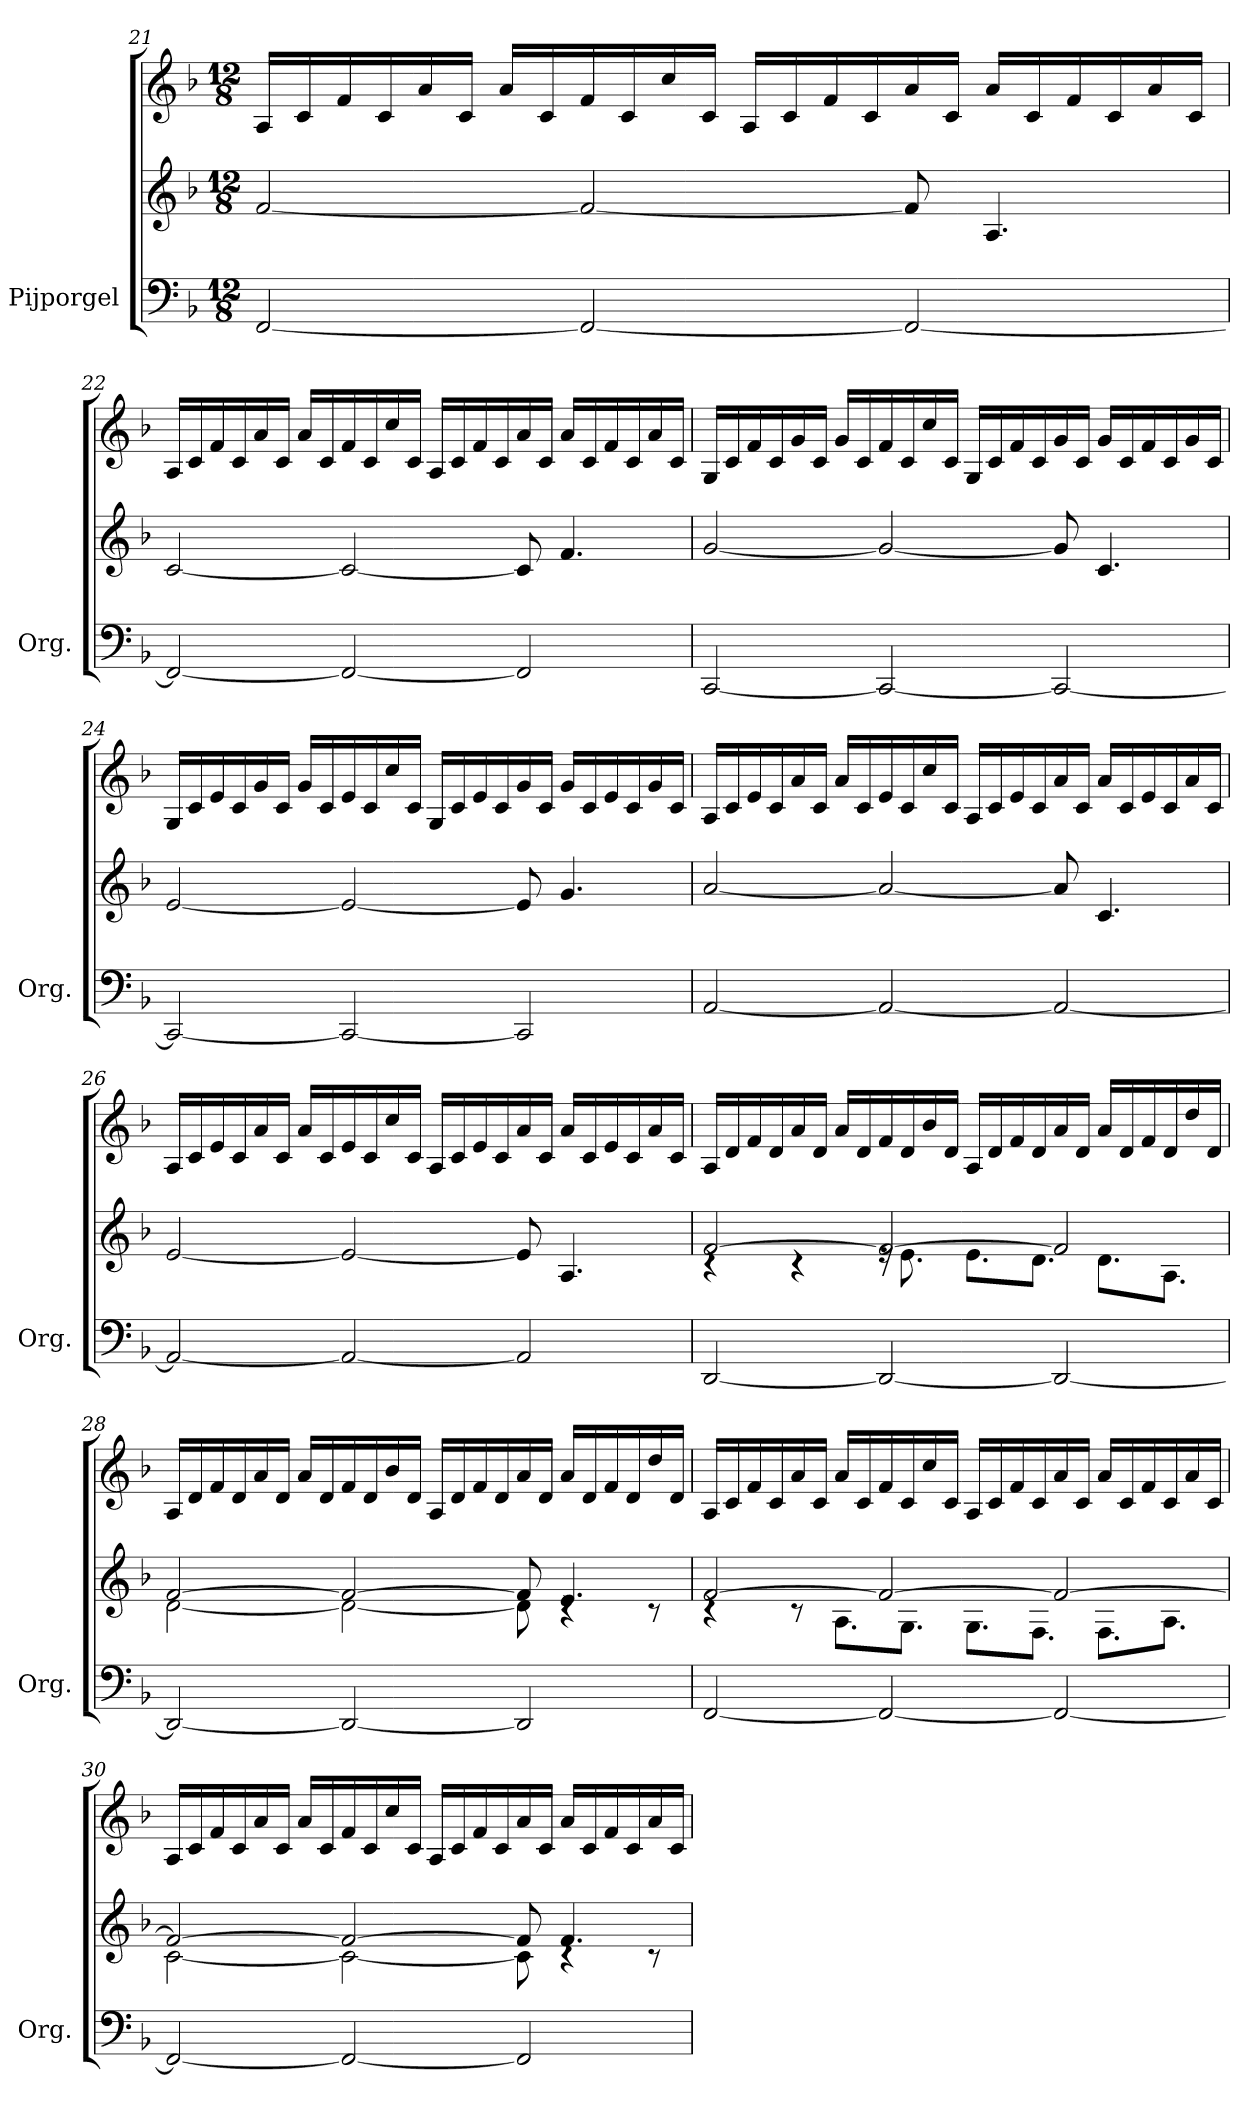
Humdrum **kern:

**kern	**kern	**kern
*part1	*part1	*part1
*staff3	*staff2	*staff1
*I"Pijporgel	*	*
*I'Org.	*	*
!!LO:LB:g=z
*clefF4	*clefG2	*clefG2
*k[b-]	*k[b-]	*k[b-]
*M12/8	*M12/8	*M12/8
=21	=21	=21
[2FF/	[2f/	16A/LL
.	.	16c/
.	.	16f/
.	.	16c/
.	.	16a/
.	.	16c/JJ
.	.	16a/LL
.	.	16c/
2FF/_	2f/_	16f/
.	.	16c/
.	.	16cc/
.	.	16c/JJ
.	.	16A/LL
.	.	16c/
.	.	16f/
.	.	16c/
2FF/_	8f/]	16a/
.	.	16c/JJ
.	4.A/	16a/LL
.	.	16c/
.	.	16f/
.	.	16c/
.	.	16a/
.	.	16c/JJ
=22	=22	=22
2FF/_	[2c/	16A/LL
.	.	16c/
.	.	16f/
.	.	16c/
.	.	16a/
.	.	16c/JJ
.	.	16a/LL
.	.	16c/
2FF/_	2c/_	16f/
.	.	16c/
.	.	16cc/
.	.	16c/JJ
.	.	16A/LL
.	.	16c/
.	.	16f/
.	.	16c/
2FF/]	8c/]	16a/
.	.	16c/JJ
.	4.f/	16a/LL
.	.	16c/
.	.	16f/
.	.	16c/
.	.	16a/
.	.	16c/JJ
!!LO:LB:g=z
=23	=23	=23
[2CC/	[2g/	16G/LL
.	.	16c/
.	.	16f/
.	.	16c/
.	.	16g/
.	.	16c/JJ
.	.	16g/LL
.	.	16c/
2CC/_	2g/_	16f/
.	.	16c/
.	.	16cc/
.	.	16c/JJ
.	.	16G/LL
.	.	16c/
.	.	16f/
.	.	16c/
2CC/_	8g/]	16g/
.	.	16c/JJ
.	4.c/	16g/LL
.	.	16c/
.	.	16f/
.	.	16c/
.	.	16g/
.	.	16c/JJ
=24	=24	=24
2CC/_	[2e/	16G/LL
.	.	16c/
.	.	16e/
.	.	16c/
.	.	16g/
.	.	16c/JJ
.	.	16g/LL
.	.	16c/
2CC/_	2e/_	16e/
.	.	16c/
.	.	16cc/
.	.	16c/JJ
.	.	16G/LL
.	.	16c/
.	.	16e/
.	.	16c/
2CC/]	8e/]	16g/
.	.	16c/JJ
.	4.g/	16g/LL
.	.	16c/
.	.	16e/
.	.	16c/
.	.	16g/
.	.	16c/JJ
!!LO:PB:g=z
=25	=25	=25
[2AA/	[2a/	16A/LL
.	.	16c/
.	.	16e/
.	.	16c/
.	.	16a/
.	.	16c/JJ
.	.	16a/LL
.	.	16c/
2AA/_	2a/_	16e/
.	.	16c/
.	.	16cc/
.	.	16c/JJ
.	.	16A/LL
.	.	16c/
.	.	16e/
.	.	16c/
2AA/_	8a/]	16a/
.	.	16c/JJ
.	4.c/	16a/LL
.	.	16c/
.	.	16e/
.	.	16c/
.	.	16a/
.	.	16c/JJ
=26	=26	=26
2AA/_	[2e/	16A/LL
.	.	16c/
.	.	16e/
.	.	16c/
.	.	16a/
.	.	16c/JJ
.	.	16a/LL
.	.	16c/
2AA/_	2e/_	16e/
.	.	16c/
.	.	16cc/
.	.	16c/JJ
.	.	16A/LL
.	.	16c/
.	.	16e/
.	.	16c/
2AA/]	8e/]	16a/
.	.	16c/JJ
.	4.A/	16a/LL
.	.	16c/
.	.	16e/
.	.	16c/
.	.	16a/
.	.	16c/JJ
!!LO:LB:g=z
=27	=27	=27
*	*^	*
[2DD/	[2f/	4rc	16A/LL
.	.	.	16d/
.	.	.	16f/
.	.	.	16d/
.	.	4rc	16a/
.	.	.	16d/JJ
.	.	.	16a/LL
.	.	.	16d/
2DD/_	2f/_	16re	16f/
.	.	8.e\	16d/
.	.	.	16b-/
.	.	.	16d/JJ
.	.	8.e\L	16A/LL
.	.	.	16d/
.	.	.	16f/
.	.	8.d\J	16d/
2DD/_	2f/]	.	16a/
.	.	.	16d/JJ
.	.	8.d\L	16a/LL
.	.	.	16d/
.	.	.	16f/
.	.	8.A\J	16d/
.	.	.	16dd/
.	.	.	16d/JJ
=28	=28	=28	=28
2DD/_	[2f/	[2d\	16A/LL
.	.	.	16d/
.	.	.	16f/
.	.	.	16d/
.	.	.	16a/
.	.	.	16d/JJ
.	.	.	16a/LL
.	.	.	16d/
2DD/_	2f/_	2d\_	16f/
.	.	.	16d/
.	.	.	16b-/
.	.	.	16d/JJ
.	.	.	16A/LL
.	.	.	16d/
.	.	.	16f/
.	.	.	16d/
2DD/]	8f/]	8d\]	16a/
.	.	.	16d/JJ
.	4.e/	4rc	16a/LL
.	.	.	16d/
.	.	.	16f/
.	.	.	16d/
.	.	8rc	16dd/
.	.	.	16d/JJ
!!LO:LB:g=z
=29	=29	=29	=29
[2FF/	[2f/	4rc	16A/LL
.	.	.	16c/
.	.	.	16f/
.	.	.	16c/
.	.	8rc	16a/
.	.	.	16c/JJ
.	.	8.A\L	16a/LL
.	.	.	16c/
2FF/_	2f/_	.	16f/
.	.	8.G\J	16c/
.	.	.	16cc/
.	.	.	16c/JJ
.	.	8.G\L	16A/LL
.	.	.	16c/
.	.	.	16f/
.	.	8.F\J	16c/
2FF/_	2f/_	.	16a/
.	.	.	16c/JJ
.	.	8.F\L	16a/LL
.	.	.	16c/
.	.	.	16f/
.	.	8.A\J	16c/
.	.	.	16a/
.	.	.	16c/JJ
=30	=30	=30	=30
2FF/_	2f/_	[2c\	16A/LL
.	.	.	16c/
.	.	.	16f/
.	.	.	16c/
.	.	.	16a/
.	.	.	16c/JJ
.	.	.	16a/LL
.	.	.	16c/
2FF/_	2f/_	2c\_	16f/
.	.	.	16c/
.	.	.	16cc/
.	.	.	16c/JJ
.	.	.	16A/LL
.	.	.	16c/
.	.	.	16f/
.	.	.	16c/
2FF/]	8f/]	8c\]	16a/
.	.	.	16c/JJ
.	4.f/	4rc	16a/LL
.	.	.	16c/
.	.	.	16f/
.	.	.	16c/
.	.	8rc	16a/
.	.	.	16c/JJ
*	*v	*v	*
=	=	=
*-	*-	*-
